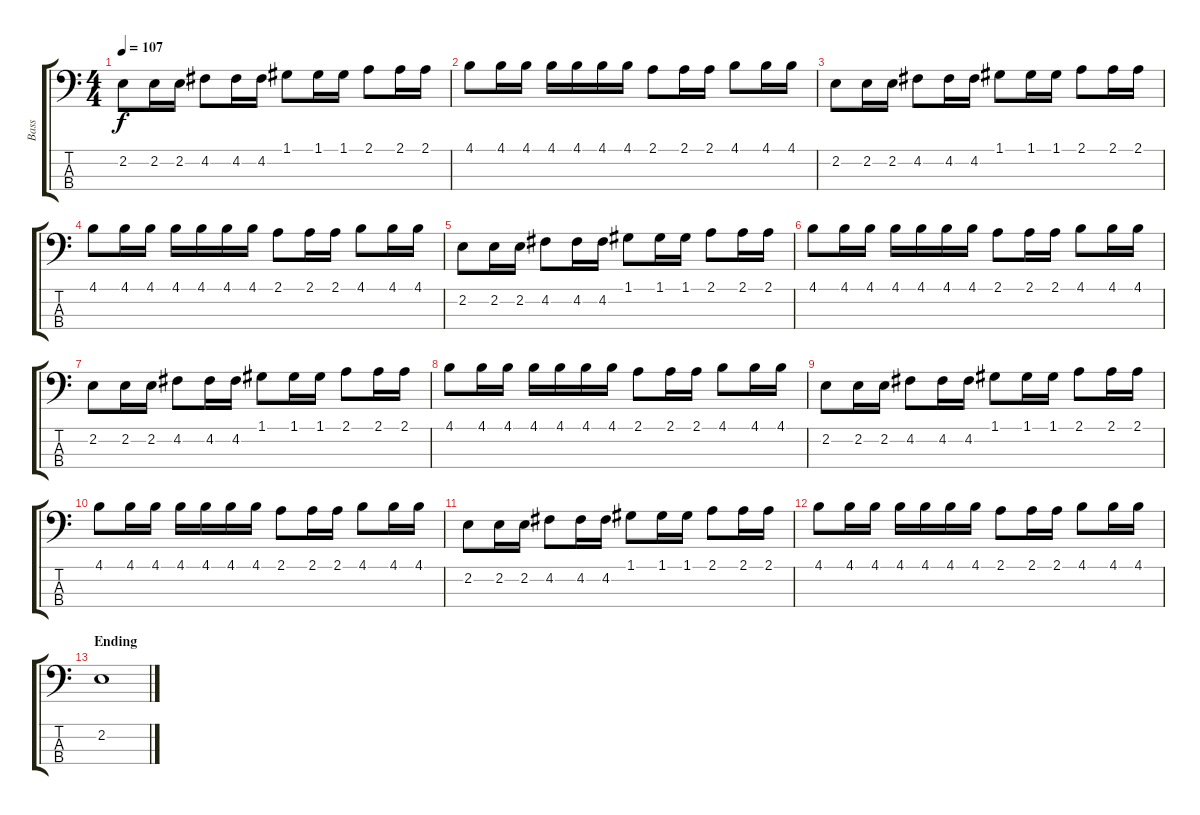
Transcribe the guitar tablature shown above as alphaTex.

\track ("Bass" "Bass") {instrument electricbasspick}
\staff {score tabs}
\tuning (G2 D2 A1 E1) {hide}
\ts (4 4)
\tempo 107
\clef f4
\ks c
2.2.8{dy f} 2.2.16 2.2.16 4.2.8 4.2.16 4.2.16 1.1.8 1.1.16 1.1.16 2.1.8 2.1.16 2.1.16 |
4.1.8 4.1.16 4.1.16 4.1.16 4.1.16 4.1.16 4.1.16 2.1.8 2.1.16 2.1.16 4.1.8 4.1.16 4.1.16 |
2.2.8 2.2.16 2.2.16 4.2.8 4.2.16 4.2.16 1.1.8 1.1.16 1.1.16 2.1.8 2.1.16 2.1.16 |
4.1.8 4.1.16 4.1.16 4.1.16 4.1.16 4.1.16 4.1.16 2.1.8 2.1.16 2.1.16 4.1.8 4.1.16 4.1.16 |
2.2.8 2.2.16 2.2.16 4.2.8 4.2.16 4.2.16 1.1.8 1.1.16 1.1.16 2.1.8 2.1.16 2.1.16 |
4.1.8 4.1.16 4.1.16 4.1.16 4.1.16 4.1.16 4.1.16 2.1.8 2.1.16 2.1.16 4.1.8 4.1.16 4.1.16 |
2.2.8 2.2.16 2.2.16 4.2.8 4.2.16 4.2.16 1.1.8 1.1.16 1.1.16 2.1.8 2.1.16 2.1.16 |
4.1.8 4.1.16 4.1.16 4.1.16 4.1.16 4.1.16 4.1.16 2.1.8 2.1.16 2.1.16 4.1.8 4.1.16 4.1.16 |
2.2.8 2.2.16 2.2.16 4.2.8 4.2.16 4.2.16 1.1.8 1.1.16 1.1.16 2.1.8 2.1.16 2.1.16 |
4.1.8 4.1.16 4.1.16 4.1.16 4.1.16 4.1.16 4.1.16 2.1.8 2.1.16 2.1.16 4.1.8 4.1.16 4.1.16 |
2.2.8 2.2.16 2.2.16 4.2.8 4.2.16 4.2.16 1.1.8 1.1.16 1.1.16 2.1.8 2.1.16 2.1.16 |
4.1.8 4.1.16 4.1.16 4.1.16 4.1.16 4.1.16 4.1.16 2.1.8 2.1.16 2.1.16 4.1.8 4.1.16 4.1.16 |
\section ("" "Ending")
2.2.1
